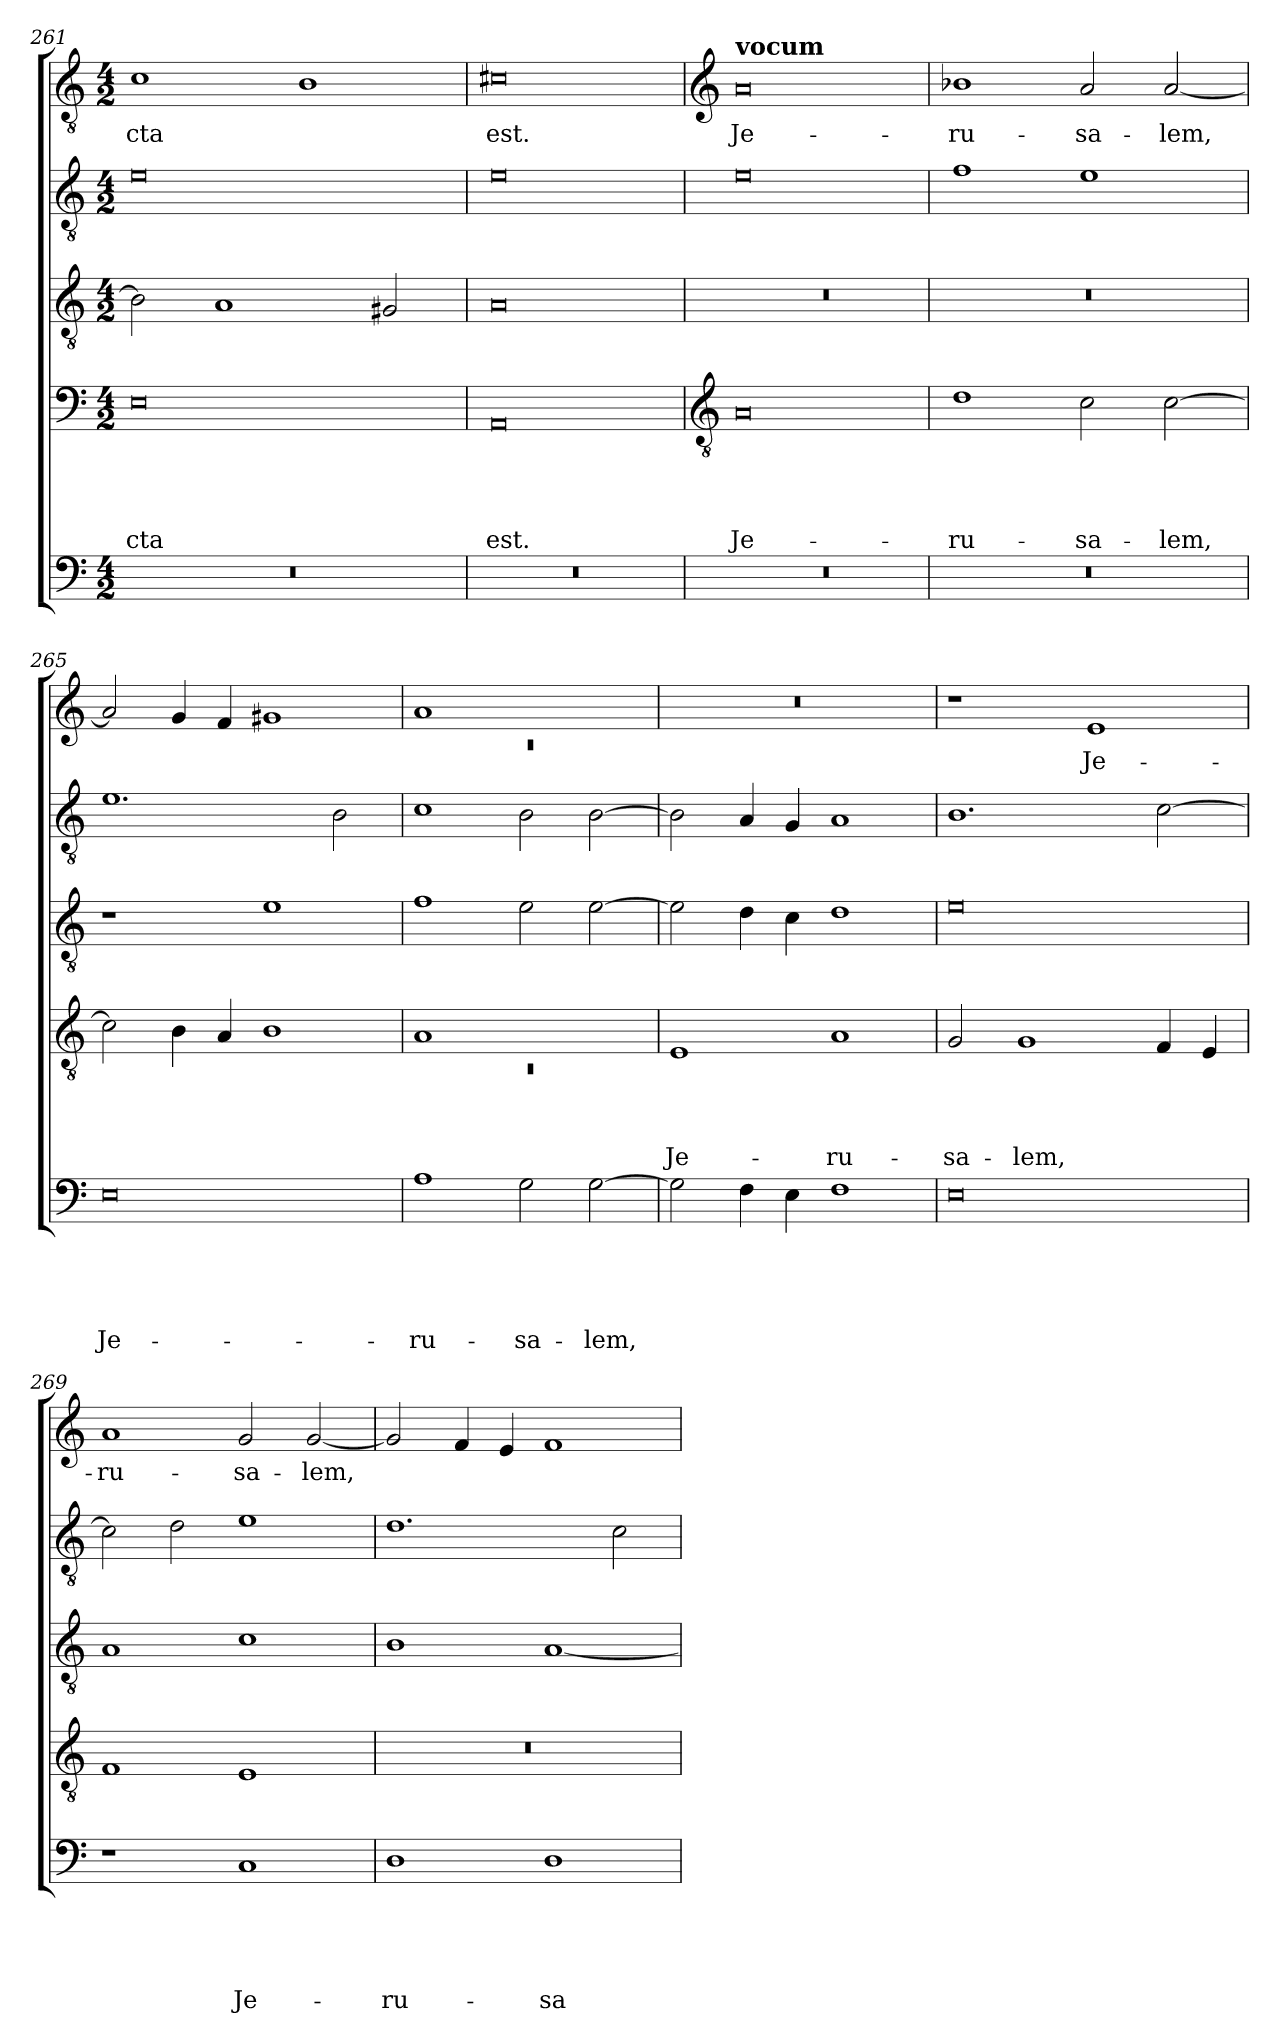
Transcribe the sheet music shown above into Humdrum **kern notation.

**kern	**text	**text	**text	**text	**text	**kern	**text	**text	**text	**text	**kern	**kern	**kern	**text
*part5	*part5	*part5	*part5	*part5	*part5	*part4	*part4	*part4	*part4	*part4	*part3	*part2	*part1	*part1
*staff5	*staff5	*staff5	*staff5	*staff5	*staff5	*staff4	*staff4	*staff4	*staff4	*staff4	*staff3	*staff2	*staff1	*staff1
*clefF4	*	*	*	*	*	*clefF4	*	*	*	*	*clefGv2	*clefGv2	*clefGv2	*
*k[]	*	*	*	*	*	*k[]	*	*	*	*	*k[]	*k[]	*k[]	*
*C:	*	*	*	*	*	*C:	*	*	*	*	*C:	*C:	*C:	*
*M4/2	*	*	*	*	*	*M4/2	*	*	*	*	*M4/2	*M4/2	*M4/2	*
=261	=261	=261	=261	=261	=261	=261	=261	=261	=261	=261	=261	=261	=261	=261
!	!	!	!	!	!	!	!	!	!	!LO:LY:b	!	!	!	!LO:LY:b
0r	.	.	.	.	.	0E	.	.	.	-cta	2B\]	0e	1c	-cta
.	.	.	.	.	.	.	.	.	.	.	1A	.	.	.
.	.	.	.	.	.	.	.	.	.	.	.	.	1B	.
.	.	.	.	.	.	.	.	.	.	.	2G#X/	.	.	.
=262	=262	=262	=262	=262	=262	=262	=262	=262	=262	=262	=262	=262	=262	=262
!	!	!	!	!	!	!	!	!	!	!LO:LY:b	!	!	!	!LO:LY:b
0r	.	.	.	.	.	0AA	.	.	.	est.	0A	0e	0c#X	est.
!!LO:LB:g=z
=263	=263	=263	=263	=263	=263	=263	=263	=263	=263	=263	=263	=263	=263	=263
*	*	*	*	*	*	*clefGv2	*	*	*	*	*	*	*clefG2	*
!	!	!	!	!	!	!	!	!	!	!	!	!	!LO:TX:a:B:t=vocum	!
!	!	!	!	!	!	!	!	!	!	!LO:LY:b:rj	!	!	!	!LO:LY:b:rj
0r	.	.	.	.	.	0A	.	.	.	Je-	0r	0e	0a<	Je-
=264	=264	=264	=264	=264	=264	=264	=264	=264	=264	=264	=264	=264	=264	=264
!	!	!	!	!	!	!	!	!	!	!LO:LY:b	!	!	!	!LO:LY:b
0r	.	.	.	.	.	1d	.	.	.	-ru-	0r	1f	1b-X	-ru-
!	!	!	!	!	!	!	!	!	!	!LO:LY:b	!	!	!	!LO:LY:b
.	.	.	.	.	.	2c\	.	.	.	-sa-	.	1e	2a/	-sa-
!	!	!	!	!	!	!	!	!	!	!LO:LY:b	!	!	!	!LO:LY:b
.	.	.	.	.	.	[>2c\	.	.	.	-lem,	.	.	[<2a/	-lem,
=265	=265	=265	=265	=265	=265	=265	=265	=265	=265	=265	=265	=265	=265	=265
!	!	!	!	!	!LO:LY:b:rj	!	!	!	!	!	!	!	!	!
0E	.	.	.	.	-Je-	2c\]	.	.	.	.	1r	1.e	2a/]	.
.	.	.	.	.	.	4B\	.	.	.	.	.	.	4g/	.
.	.	.	.	.	.	4A/	.	.	.	.	.	.	4f/	.
.	.	.	.	.	.	1B	.	.	.	.	1e	.	1g#X	.
.	.	.	.	.	.	.	.	.	.	.	.	2B\	.	.
=266	=266	=266	=266	=266	=266	=266	=266	=266	=266	=266	=266	=266	=266	=266
*	*	*	*	*	*	*^	*	*	*	*	*	*	*^	*
!	!	!	!	!	!LO:LY:b	!	!LO:N:vis=1	!	!	!	!	!	!	!	!LO:N:vis=1	!
1A	.	.	.	.	-ru-	1A	0rC	.	.	.	.	1f	1c	1a	0rc	.
!	!	!	!	!	!LO:LY:b	!	!	!	!	!	!	!	!	!	!	!
2G\	.	.	.	.	-sa-	1ryy	.	.	.	.	.	2e\	2B\	1ryy	.	.
!	!	!	!	!	!LO:LY:b	!	!	!	!	!	!	!	!	!	!	!
[>2G\	.	.	.	.	-lem,	.	.	.	.	.	.	[>2e\	[>2B\	.	.	.
*	*	*	*	*	*	*v	*v	*	*	*	*	*	*	*v	*v	*
=267	=267	=267	=267	=267	=267	=267	=267	=267	=267	=267	=267	=267	=267	=267
!	!	!	!	!	!	!	!	!	!	!LO:LY:b	!	!	!	!
2G\]	.	.	.	.	.	1E	.	.	.	Je-	2e\]	2B\]	0r	.
4F\	.	.	.	.	.	.	.	.	.	.	4d\	4A/	.	.
4E\	.	.	.	.	.	.	.	.	.	.	4c\	4G/	.	.
!	!	!	!	!	!	!	!	!	!	!LO:LY:b	!	!	!	!
1F	.	.	.	.	.	1A	.	.	.	-ru-	1d	1A	.	.
=268	=268	=268	=268	=268	=268	=268	=268	=268	=268	=268	=268	=268	=268	=268
!	!	!	!	!	!	!	!	!	!	!LO:LY:b	!	!	!	!
0E	.	.	.	.	.	2G/	.	.	.	-sa-	0e	1.B	1r	.
!	!	!	!	!	!	!	!	!	!	!LO:LY:b	!	!	!	!
.	.	.	.	.	.	1G	.	.	.	-lem,	.	.	.	.
!	!	!	!	!	!	!	!	!	!	!	!	!	!	!LO:LY:b
.	.	.	.	.	.	.	.	.	.	.	.	.	1e	Je-
.	.	.	.	.	.	4F/	.	.	.	.	.	[>2c\	.	.
.	.	.	.	.	.	4E/	.	.	.	.	.	.	.	.
=269	=269	=269	=269	=269	=269	=269	=269	=269	=269	=269	=269	=269	=269	=269
!	!	!	!	!	!	!	!	!	!	!	!	!	!	!LO:LY:b
1r	.	.	.	.	.	1F	.	.	.	.	1A	2c\]	1a	-ru-
.	.	.	.	.	.	.	.	.	.	.	.	2d\	.	.
!	!	!	!	!	!LO:LY:b	!	!	!	!	!	!	!	!	!LO:LY:b
1C	.	.	.	.	Je-	1E	.	.	.	.	1c	1e	2g/	-sa-
!	!	!	!	!	!	!	!	!	!	!	!	!	!	!LO:LY:b
.	.	.	.	.	.	.	.	.	.	.	.	.	[>2g/	-lem,
!!LO:PB:g=z
=270	=270	=270	=270	=270	=270	=270	=270	=270	=270	=270	=270	=270	=270	=270
!	!	!	!	!	!LO:LY:b	!	!	!	!	!	!	!	!	!
1D	.	.	.	.	-ru-	0r	.	.	.	.	1B	1.d	2g/]	.
.	.	.	.	.	.	.	.	.	.	.	.	.	4f/	.
.	.	.	.	.	.	.	.	.	.	.	.	.	4e/	.
!	!	!	!	!	!LO:LY:b	!	!	!	!	!	!	!	!	!
1D	.	.	.	.	-sa-	.	.	.	.	.	[<1A	.	1f	.
.	.	.	.	.	.	.	.	.	.	.	.	2c\	.	.
=	=	=	=	=	=	=	=	=	=	=	=	=	=	=
*-	*-	*-	*-	*-	*-	*-	*-	*-	*-	*-	*-	*-	*-	*-
